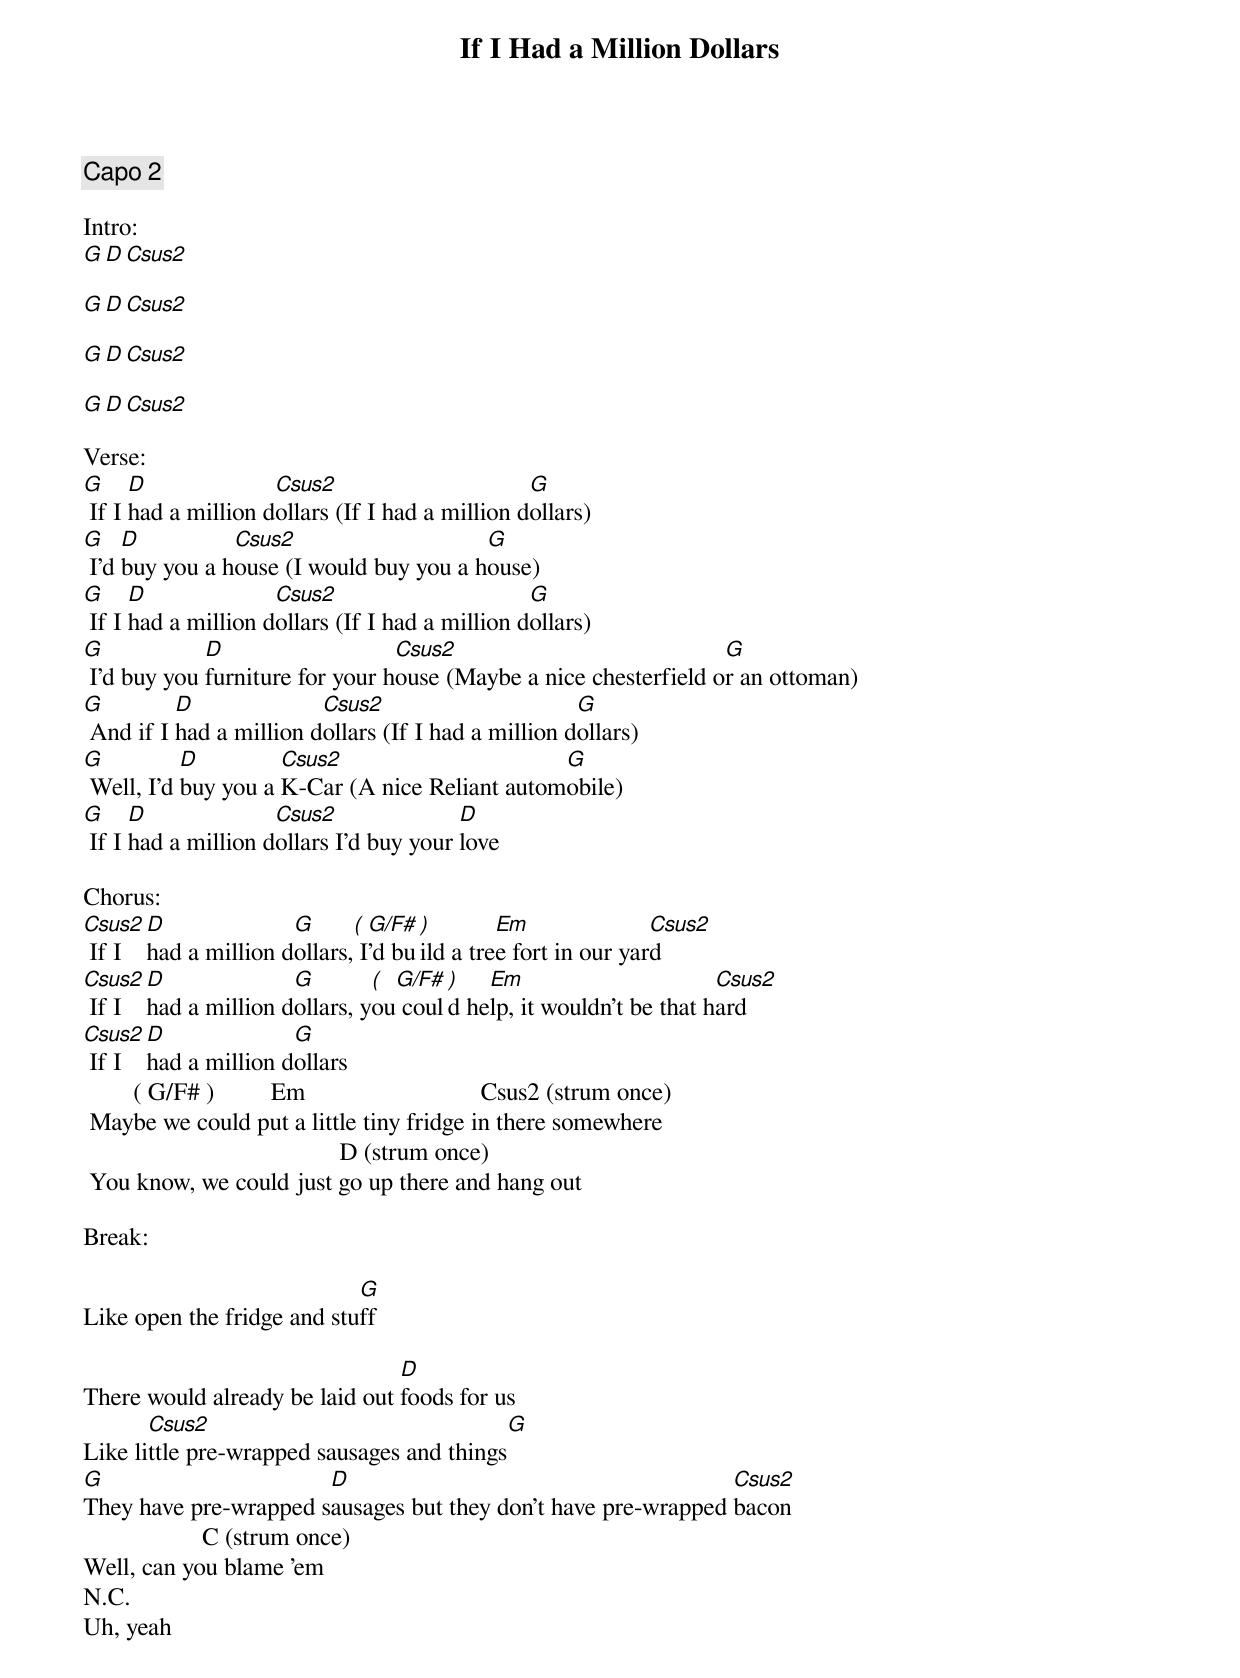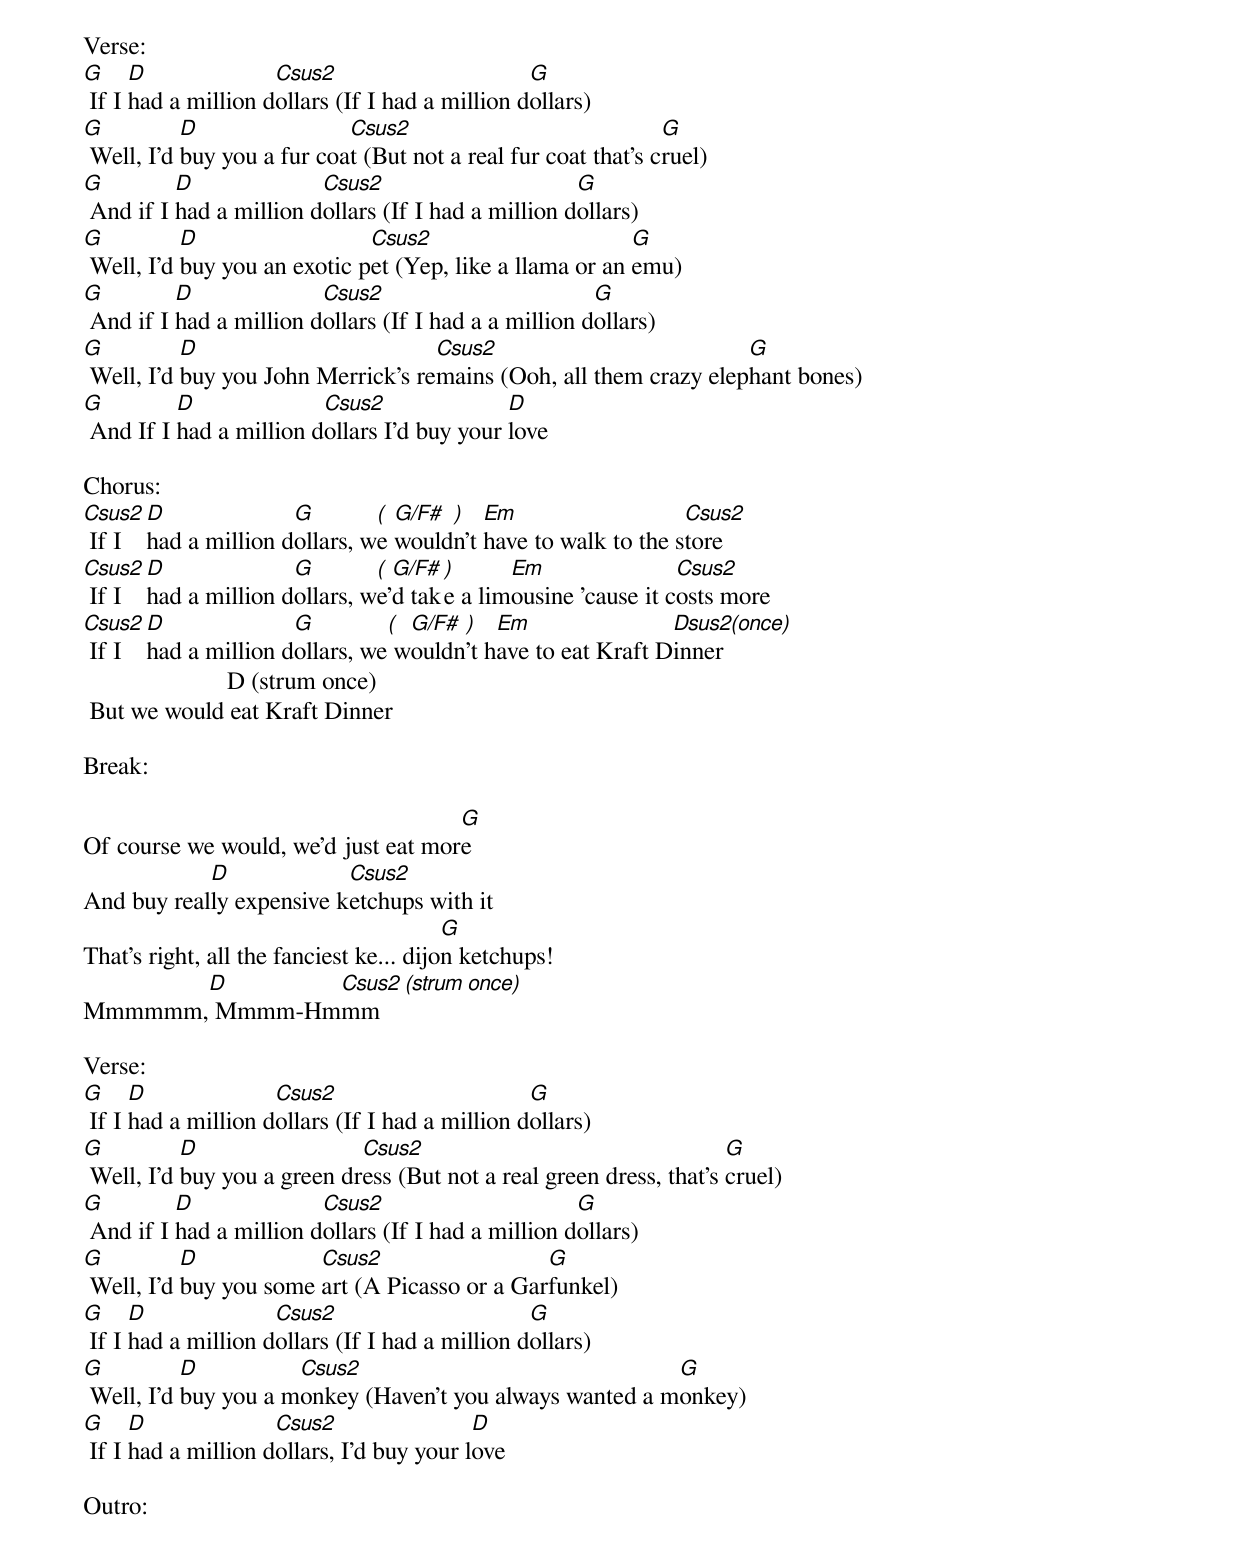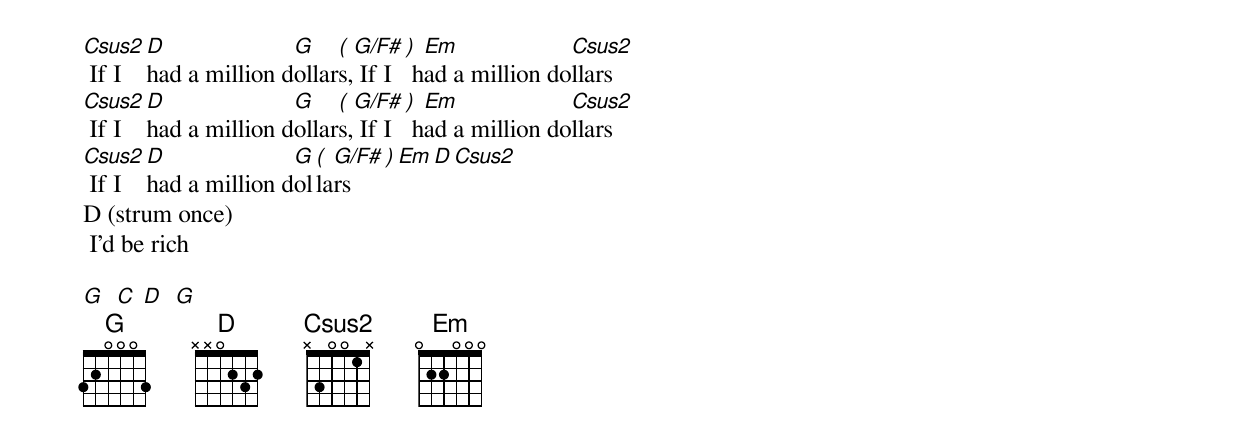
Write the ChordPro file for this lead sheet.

{title:If I Had a Million Dollars}
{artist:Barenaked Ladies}
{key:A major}
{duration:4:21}
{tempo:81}
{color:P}

{comment: Capo 2}

Intro:
[G][D][Csus2]

[G][D][Csus2]

[G][D][Csus2]

[G][D][Csus2]

Verse:
[G] If I [D]had a million d[Csus2]ollars (If I had a million d[G]ollars)
[G] I'd [D]buy you a h[Csus2]ouse (I would buy you a h[G]ouse)
[G] If I [D]had a million d[Csus2]ollars (If I had a million d[G]ollars)
[G] I'd buy you [D]furniture for your h[Csus2]ouse (Maybe a nice chesterfield o[G]r an ottoman)
[G] And if I [D]had a million d[Csus2]ollars (If I had a million d[G]ollars)
[G] Well, I'd [D]buy you a [Csus2]K-Car (A nice Reliant autom[G]obile)
[G] If I [D]had a million d[Csus2]ollars I'd buy your [D]love

Chorus:
[Csus2] If I [D]had a million d[G]ollars,[(] I[G/F#]'d bu[)]ild a tre[Em]e fort in our yar[Csus2]d
[Csus2] If I [D]had a million d[G]ollars, y[(]ou[G/F#] coul[)]d he[Em]lp, it wouldn't be that h[Csus2]ard
[Csus2] If I [D]had a million d[G]ollars
        ( G/F# )         Em                            Csus2 (strum once)
 Maybe we could put a little tiny fridge in there somewhere
                                         D (strum once)
 You know, we could just go up there and hang out

Break:

Like open the fridge and stu[G]ff

There would already be laid out [D]foods for us
Like li[Csus2]ttle pre-wrapped sausages and things[G]
[G]They have pre-wrapped s[D]ausages but they don't have pre-wrapped [Csus2]bacon
                   C (strum once)
Well, can you blame 'em
N.C.
Uh, yeah

Verse:
[G] If I [D]had a million d[Csus2]ollars (If I had a million d[G]ollars)
[G] Well, I'd [D]buy you a fur coa[Csus2]t (But not a real fur coat that's c[G]ruel)
[G] And if I [D]had a million d[Csus2]ollars (If I had a million d[G]ollars)
[G] Well, I'd [D]buy you an exotic p[Csus2]et (Yep, like a llama or an [G]emu)
[G] And if I [D]had a million d[Csus2]ollars (If I had a a million d[G]ollars)
[G] Well, I'd [D]buy you John Merrick's re[Csus2]mains (Ooh, all them crazy elep[G]hant bones)
[G] And If I [D]had a million d[Csus2]ollars I'd buy your [D]love

Chorus:
[Csus2] If I [D]had a million d[G]ollars, w[(]e [G/F#]would[)]n't [Em]have to walk to the s[Csus2]tore
[Csus2] If I [D]had a million d[G]ollars, w[(]e'[G/F#]d tak[)]e a lim[Em]ousine 'cause it c[Csus2]osts more
[Csus2] If I [D]had a million d[G]ollars, we[(] w[G/F#]ouldn[)]'t h[Em]ave to eat Kraft D[Dsus2(once)]inner
                       D (strum once)
 But we would eat Kraft Dinner

Break:

Of course we would, we’d just eat mor[G]e
And buy real[D]ly expensive k[Csus2]etchups with it
That’s right, all the fanciest ke... dijo[G]n ketchups!
Mmmmmm,[D] Mmmm-Hm[Csus2]mm[(strum][once)]

Verse:
[G] If I [D]had a million d[Csus2]ollars (If I had a million d[G]ollars)
[G] Well, I'd [D]buy you a green dr[Csus2]ess (But not a real green dress, that's [G]cruel)
[G] And if I [D]had a million d[Csus2]ollars (If I had a million d[G]ollars)
[G] Well, I'd [D]buy you some [Csus2]art (A Picasso or a Gar[G]funkel)
[G] If I [D]had a million d[Csus2]ollars (If I had a million d[G]ollars)
[G] Well, I'd [D]buy you a m[Csus2]onkey (Haven't you always wanted a m[G]onkey)
[G] If I [D]had a million d[Csus2]ollars, I’d buy your l[D]ove

Outro:
[Csus2] If I [D]had a million d[G]ollar[(]s,[G/F#] If I[)] h[Em]ad a million do[Csus2]llars
[Csus2] If I [D]had a million d[G]ollar[(]s,[G/F#] If I[)] h[Em]ad a million do[Csus2]llars
[Csus2] If I [D]had a million d[G]ol[(]la[G/F#]rs[)][Em][D][Csus2]
D (strum once)
 I'd be rich

[G   C  D   G]
